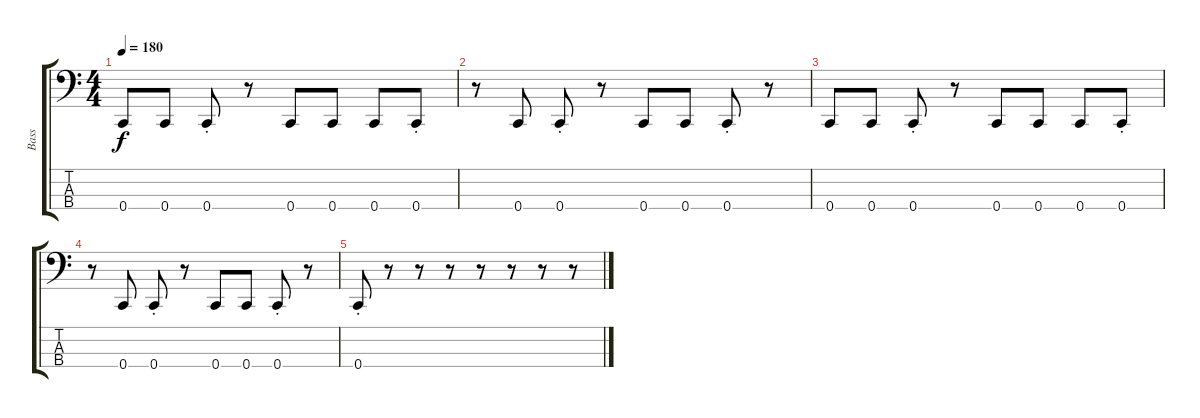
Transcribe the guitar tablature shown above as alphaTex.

\track ("Bass" "Bass") {instrument electricbasspick}
\staff {score tabs}
\tuning (F2 C2 G1 C1) {hide}
\ts (4 4)
\tempo 180
\clef f4
\ks c
0.4.8{dy f} 0.4.8 0.4{st}.8 r.8 0.4.8 0.4.8 0.4.8 0.4{st}.8 |
r.8 0.4.8 0.4{st}.8 r.8 0.4.8 0.4.8 0.4{st}.8 r.8 |
0.4.8 0.4.8 0.4{st}.8 r.8 0.4.8 0.4.8 0.4.8 0.4{st}.8 |
r.8 0.4.8 0.4{st}.8 r.8 0.4.8 0.4.8 0.4{st}.8 r.8 |
0.4{st}.8 r.8 r.8 r.8 r.8 r.8 r.8 r.8
